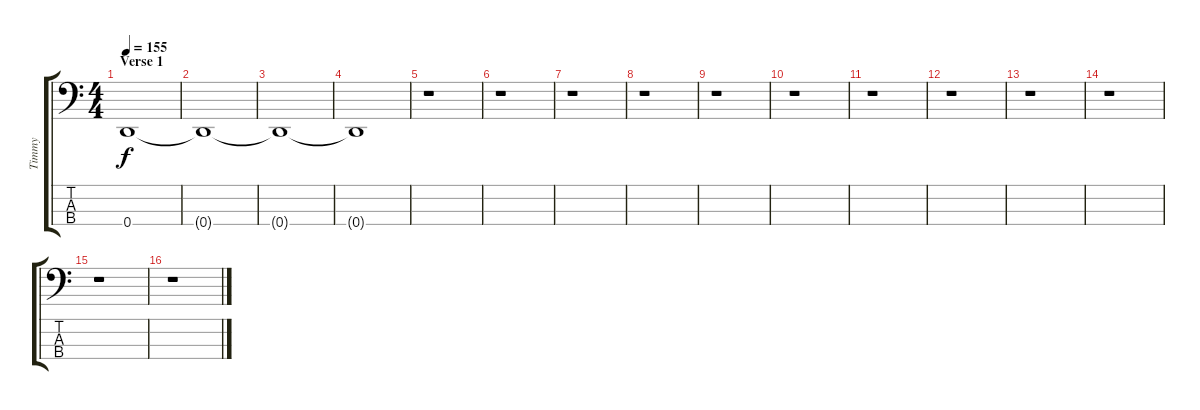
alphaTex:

\track ("Timmy" "Timmy") {instrument electricbassfinger}
\staff {score tabs}
\tuning (G2 D2 A1 D1) {hide}
\ts (4 4)
\section ("" "Verse 1")
\tempo 155
\clef f4
\ks c
0.4{t}.1{dy f} |
0.4{t}.1 |
0.4{t}.1 |
0.4{t}.1 |
r.1 |
r.1 |
r.1 |
r.1 |
r.1 |
r.1 |
r.1 |
r.1 |
r.1 |
r.1 |
r.1 |
r.1
